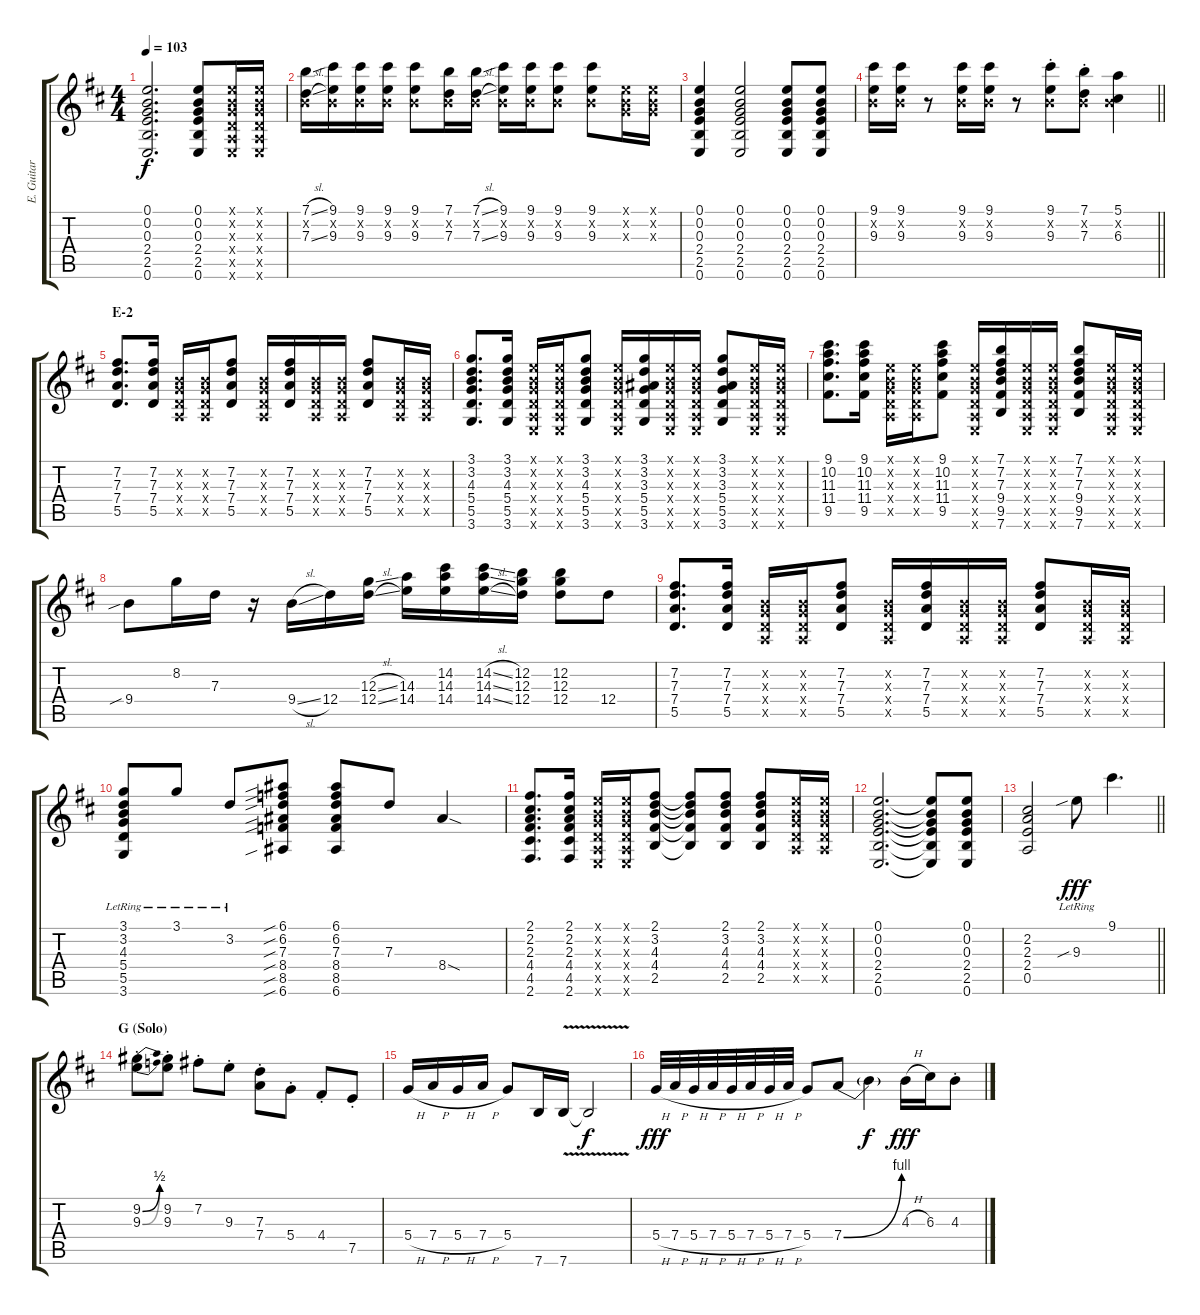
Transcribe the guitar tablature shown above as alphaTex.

\track ("E. Guitar" "E. Guitar") {instrument overdrivenguitar}
\staff {score tabs}
\tuning (E4 B3 G3 D3 A2 E2) {hide}
\ts (4 4)
\tempo 103
\clef g2
\ks d
(0.1 0.2 0.3 2.4 2.5 0.6).2{d dy f} (0.1 0.2 0.3 2.4 2.5 0.6).8 (0.1{x} 0.2{x} 0.3{x} 0.4{x} 0.5{x} 0.6{x}).16 (0.1{x} 0.2{x} 0.3{x} 0.4{x} 0.5{x} 0.6{x}).16 |
(7.1{sl} 0.2{x} 7.3{sl}).16 (9.1 0.2{x} 9.3).16 (9.1 0.2{x} 9.3).16 (9.1 0.2{x} 9.3).16 (9.1 0.2{x} 9.3).8 (7.1 0.2{x} 7.3).16 (7.1{sl} 0.2{x} 7.3{sl}).16 (9.1 0.2{x} 9.3).16 (9.1 0.2{x} 9.3).16 (9.1 0.2{x} 9.3).8 (9.1 0.2{x} 9.3).8 (0.1{x} 0.2{x} 0.3{x}).16 (0.1{x} 0.2{x} 0.3{x}).16 |
(0.1 0.2 0.3 2.4 2.5 0.6).4 (0.1 0.2 0.3 2.4 2.5 0.6).2 (0.1 0.2 0.3 2.4 2.5 0.6).8 (0.1 0.2 0.3 2.4 2.5 0.6).8 |
\barLineRight lightlight
(9.1 0.2{x} 9.3).16 (9.1 0.2{x} 9.3).16 r.8 (9.1 0.2{x} 9.3).16 (9.1 0.2{x} 9.3).16 r.8 (9.1{st} 0.2{x} 9.3{st}).8 (7.1{st} 0.2{x} 7.3{st}).8 (5.1 0.2{x} 6.3).4 |
\section ("" "E-2")
(7.2 7.3 7.4 5.5).8{d} (7.2 7.3 7.4 5.5).16 (0.2{x} 0.3{x} 0.4{x} 0.5{x}).16 (0.2{x} 0.3{x} 0.4{x} 0.5{x}).16 (7.2 7.3 7.4 5.5).8 (0.2{x} 0.3{x} 0.4{x} 0.5{x}).16 (7.2 7.3 7.4 5.5).16 (0.2{x} 0.3{x} 0.4{x} 0.5{x}).16 (0.2{x} 0.3{x} 0.4{x} 0.5{x}).16 (7.2 7.3 7.4 5.5).8 (0.2{x} 0.3{x} 0.4{x} 0.5{x}).16 (0.2{x} 0.3{x} 0.4{x} 0.5{x}).16 |
(3.1 3.2 4.3 5.4 5.5 3.6).8{d} (3.1 3.2 4.3 5.4 5.5 3.6).16 (0.1{x} 0.2{x} 0.3{x} 0.4{x} 0.5{x} 0.6{x}).16 (0.1{x} 0.2{x} 0.3{x} 0.4{x} 0.5{x} 0.6{x}).16 (3.1 3.2 4.3 5.4 5.5 3.6).8 (0.1{x} 0.2{x} 0.3{x} 0.4{x} 0.5{x} 0.6{x}).16 (3.1 3.2 3.3 5.4 5.5 3.6).16 (0.1{x} 0.2{x} 0.3{x} 0.4{x} 0.5{x} 0.6{x}).16 (0.1{x} 0.2{x} 0.3{x} 0.4{x} 0.5{x} 0.6{x}).16 (3.1 3.2 3.3 5.4 5.5 3.6).8 (0.1{x} 0.2{x} 0.3{x} 0.4{x} 0.5{x} 0.6{x}).16 (0.1{x} 0.2{x} 0.3{x} 0.4{x} 0.5{x} 0.6{x}).16 |
(9.1 10.2 11.3 11.4 9.5).8{d} (9.1 10.2 11.3 11.4 9.5).16 (0.1{x} 0.2{x} 0.3{x} 0.4{x} 0.5{x}).16 (0.1{x} 0.2{x} 0.3{x} 0.4{x} 0.5{x}).16 (9.1 10.2 11.3 11.4 9.5).8 (0.1{x} 0.2{x} 0.3{x} 0.4{x} 0.5{x} 0.6{x}).16 (7.1 7.2 7.3 9.4 9.5 7.6).16 (0.1{x} 0.2{x} 0.3{x} 0.4{x} 0.5{x} 0.6{x}).16 (0.1{x} 0.2{x} 0.3{x} 0.4{x} 0.5{x} 0.6{x}).16 (7.1 7.2 7.3 9.4 9.5 7.6).8 (0.1{x} 0.2{x} 0.3{x} 0.4{x} 0.5{x} 0.6{x}).16 (0.1{x} 0.2{x} 0.3{x} 0.4{x} 0.5{x} 0.6{x}).16 |
9.4{sib}.8 8.2.16 7.3.16 r.16 9.4{sl}.16 12.4.16 (12.3{sl} 12.4{sl}).16 (14.3 14.4).16 (14.2 14.3 14.4).16 (14.2{sl} 14.3{sl} 14.4{sl}).16 (12.2 12.3 12.4).16 (12.2 12.3 12.4).8 12.4.8 |
(7.2 7.3 7.4 5.5).8{d} (7.2 7.3 7.4 5.5).16 (0.2{x} 0.3{x} 0.4{x} 0.5{x}).16 (0.2{x} 0.3{x} 0.4{x} 0.5{x}).16 (7.2 7.3 7.4 5.5).8 (0.2{x} 0.3{x} 0.4{x} 0.5{x}).16 (7.2 7.3 7.4 5.5).16 (0.2{x} 0.3{x} 0.4{x} 0.5{x}).16 (0.2{x} 0.3{x} 0.4{x} 0.5{x}).16 (7.2 7.3 7.4 5.5).8 (0.2{x} 0.3{x} 0.4{x} 0.5{x}).16 (0.2{x} 0.3{x} 0.4{x} 0.5{x}).16 |
(3.1{lr} 3.2{lr} 4.3{lr} 5.4{lr} 5.5{lr} 3.6{lr}).8 3.1{lr}.8 3.2{lr}.8 (6.1{sib} 6.2{sib} 7.3{sib} 8.4{sib} 8.5{sib} 6.6{sib}).8 (6.1 6.2 7.3 8.4 8.5 6.6).8 7.3.8 8.4{sod}.4 |
(2.1 2.2 2.3 4.4 4.5 2.6).8{d} (2.1 2.2 2.3 4.4 4.5 2.6).16 (0.1{x} 0.2{x} 0.3{x} 0.4{x} 0.5{x} 0.6{x}).16 (0.1{x} 0.2{x} 0.3{x} 0.4{x} 0.5{x} 0.6{x}).16 (2.1 3.2 4.3 4.4 2.5).8 (2.1{t} 3.2{t} 4.3{t} 4.4{t} 2.5{t}).8 (2.1 3.2 4.3 4.4 2.5).8 (2.1 3.2 4.3 4.4 2.5).8 (0.1{x} 0.2{x} 0.3{x} 0.4{x} 0.5{x}).16 (0.1{x} 0.2{x} 0.3{x} 0.4{x} 0.5{x}).16 |
(0.1 0.2 0.3 2.4 2.5 0.6).2{d} (0.1{t} 0.2{t} 0.3{t} 2.4{t} 2.5{t} 0.6{t}).8 (0.1 0.2 0.3 2.4 2.5 0.6).8 |
\barLineRight lightlight
(2.2 2.3 2.4 0.5).2 9.3{sib lr}.8{dy fff} 9.1.4{d} |
\section ("" "G (Solo)")
(9.2{be (bend 0 0 60 2) st} 9.3{be (bend 0 0 60 2) st}).8 (9.2{st} 9.3{st}).8 7.2{st}.8 9.3{st}.8 (7.3{st} 7.4{st}).8 5.4{st}.8 4.4{st}.8 7.5{st}.8 |
5.4{h}.16 7.4{h}.16 5.4{h}.16 7.4{h}.16 5.4.8 7.6.16 7.6{v}.16 7.6{t}.2{dy f} |
5.4{h}.32{dy fff} 7.4{h}.32 5.4{h}.32 7.4{h}.32 5.4{h}.32 7.4{h}.32 5.4{h}.32 7.4{h}.32 5.4.8 7.4{be (bend 0 0 60 4)}.8 7.4{t}.4{dy f} 4.3{h}.16{dy fff} 6.3.16 4.3{st}.8
